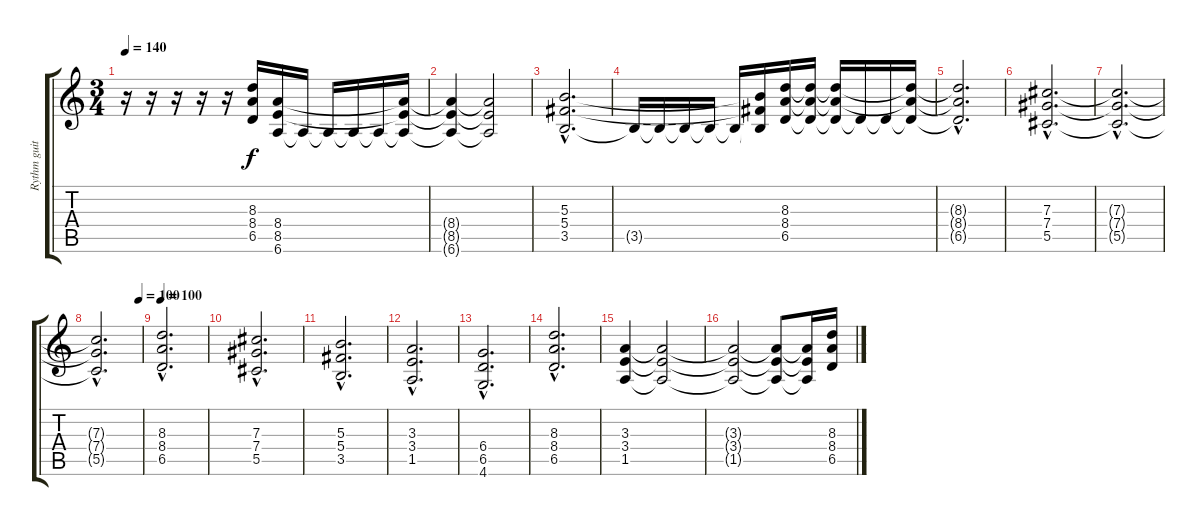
\track ("Rythm guitar" "Rythm guit") {instrument distortionguitar}
\staff {score tabs}
\tuning (Eb4 Bb3 Gb3 Db3 Ab2 Eb2) {hide}
\ts (3 4)
\tempo 140
\clef g2
\ks c
r.16{dy f} r.16 r.16 r.16 r.16 (8.3{t} 8.4{t} 6.5{t}).16 (8.4 8.5 6.6).16 6.6{t}.16 6.6{t}.16 6.6{t}.16 6.6{t}.16 (8.4{t} 8.5{t} 6.6{t}).16 |
(8.4{t} 8.5{t} 6.6{t}).4 (8.4{t} 8.5{t} 6.6{t}).2 |
(5.3{hac} 5.4{hac} 3.5{hac}).2{d} |
3.5{t}.16 3.5{t}.16 3.5{t}.16 3.5{t}.16 3.5{t}.16 (5.3{t} 5.4{t} 3.5{t}).16 (8.3 8.4 6.5).16 (8.3{t} 8.4{t} 6.5{t}).16 (8.3{t} 8.4{t} 6.5{t}).16 6.5{t}.16 6.5{t}.16 (8.3{t} 8.4{t} 6.5{t}).16 |
(8.3{hac t} 8.4{hac t} 6.5{hac t}).2{d} |
(7.3{hac} 7.4{hac} 5.5{hac}).2{d} |
(7.3{hac t} 7.4{hac t} 5.5{hac t}).2{d} |
\tempo (100 0.9444444444444444)
(7.3{hac t} 7.4{hac t} 5.5{hac t}).2{d} |
\tempo 100
(8.3{hac} 8.4{hac} 6.5{hac}).2{d} |
(7.3{hac} 7.4{hac} 5.5{hac}).2{d} |
(5.3{hac} 5.4{hac} 3.5{hac}).2{d} |
(3.3{hac} 3.4{hac} 1.5{hac}).2{d} |
(6.4{hac} 6.5{hac} 4.6{hac}).2{d} |
(8.3{hac} 8.4{hac} 6.5{hac}).2{d} |
(3.3 3.4 1.5).4 (3.3{t} 3.4{t} 1.5{t}).2 |
(3.3{t} 3.4{t} 1.5{t}).2 (3.3{t} 3.4{t} 1.5{t}).8 (3.3{t} 3.4{t} 1.5{t}).16 (8.3 8.4 6.5).16
